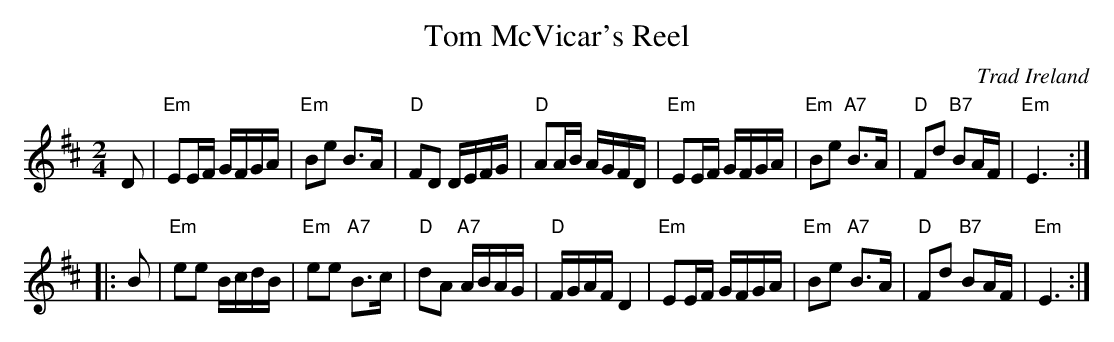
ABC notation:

X:1
T: Tom McVicar's Reel
O: Trad Ireland
M: 2/4
L: 1/16
K: EDor
   D2 \
| "Em"E2EF GFGA | "Em"B2e2     B3A | "D"F2D2     DEFG |  "D"A2AB AGFD \
| "Em"E2EF GFGA | "Em"B2e2 "A7"B3A | "D"F2d2 "B7"B2AF | "Em"E6 :|
|: B2 \
| "Em"e2e2 BcdB | "Em"e2e2 "A7"B3c | "D"d2A2 "A7"ABAG |  "D"FGAF D4 \
| "Em"E2EF GFGA | "Em"B2e2 "A7"B3A | "D"F2d2 "B7"B2AF | "Em"E6 :|
